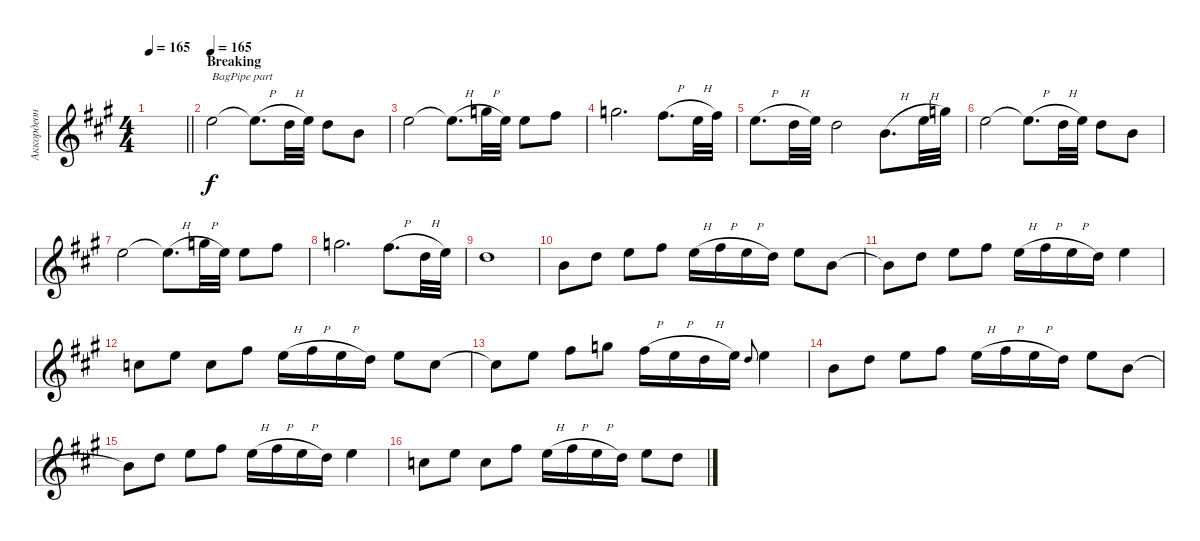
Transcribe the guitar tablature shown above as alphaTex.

\track ("Аккордеон" "Аккордеон") {instrument accordion}
\staff {score}
\tuning (E4 B3 G3 D3 A2 E2) {hide}
\ts (4 4)
\tempo 165
\clef g2
\barLineRight lightlight
\ks f#minor
|
\section ("" "Breaking")
\tempo 165
12.1.2{txt "BagPipe part" instrument bagpipe} 12.1{h t}.8{d} 10.1{h}.32 12.1.32 10.1.8 7.1.8 |
12.1.2 12.1{h t}.8{d} 15.1{h}.32 12.1.32 12.1.8 14.1.8 |
15.1.2{d} 14.1{h}.8{d} 12.1{h}.32 14.1.32 |
12.1{h}.8{d} 10.1{h}.32 12.1.32 10.1.2 7.1{h}.8{d} 12.1{h}.32 15.1.32 |
12.1.2 12.1{h t}.8{d} 10.1{h}.32 12.1.32 10.1.8 7.1.8 |
12.1.2 12.1{h t}.8{d} 15.1{h}.32 12.1.32 12.1.8 14.1.8 |
15.1.2{d} 14.1{h}.8{d} 10.1{h}.32 12.1.32 |
10.1.1 |
7.1.8 10.1.8 12.1.8 14.1.8 12.1{h}.16 14.1{h}.16 12.1{h}.16 10.1.16 12.1.8 7.1.8 |
7.1{t}.8 10.1.8 12.1.8 14.1.8 12.1{h}.16 14.1{h}.16 12.1{h}.16 10.1.16 12.1.4 |
8.1.8 12.1.8 8.1.8 14.1.8 12.1{h}.16 14.1{h}.16 12.1{h}.16 10.1.16 12.1.8 8.1.8 |
8.1{t}.8 12.1.8 14.1.8 15.1.8 14.1{h}.16 12.1{h}.16 10.1{h}.16 12.1.16 10.1.8{gr onbeat} 12.1.4 |
7.1.8 10.1.8 12.1.8 14.1.8 12.1{h}.16 14.1{h}.16 12.1{h}.16 10.1.16 12.1.8 7.1.8 |
7.1{t}.8 10.1.8 12.1.8 14.1.8 12.1{h}.16 14.1{h}.16 12.1{h}.16 10.1.16 12.1.4 |
8.1.8 12.1.8 8.1.8 14.1.8 12.1{h}.16 14.1{h}.16 12.1{h}.16 10.1.16 12.1.8 10.1.8
